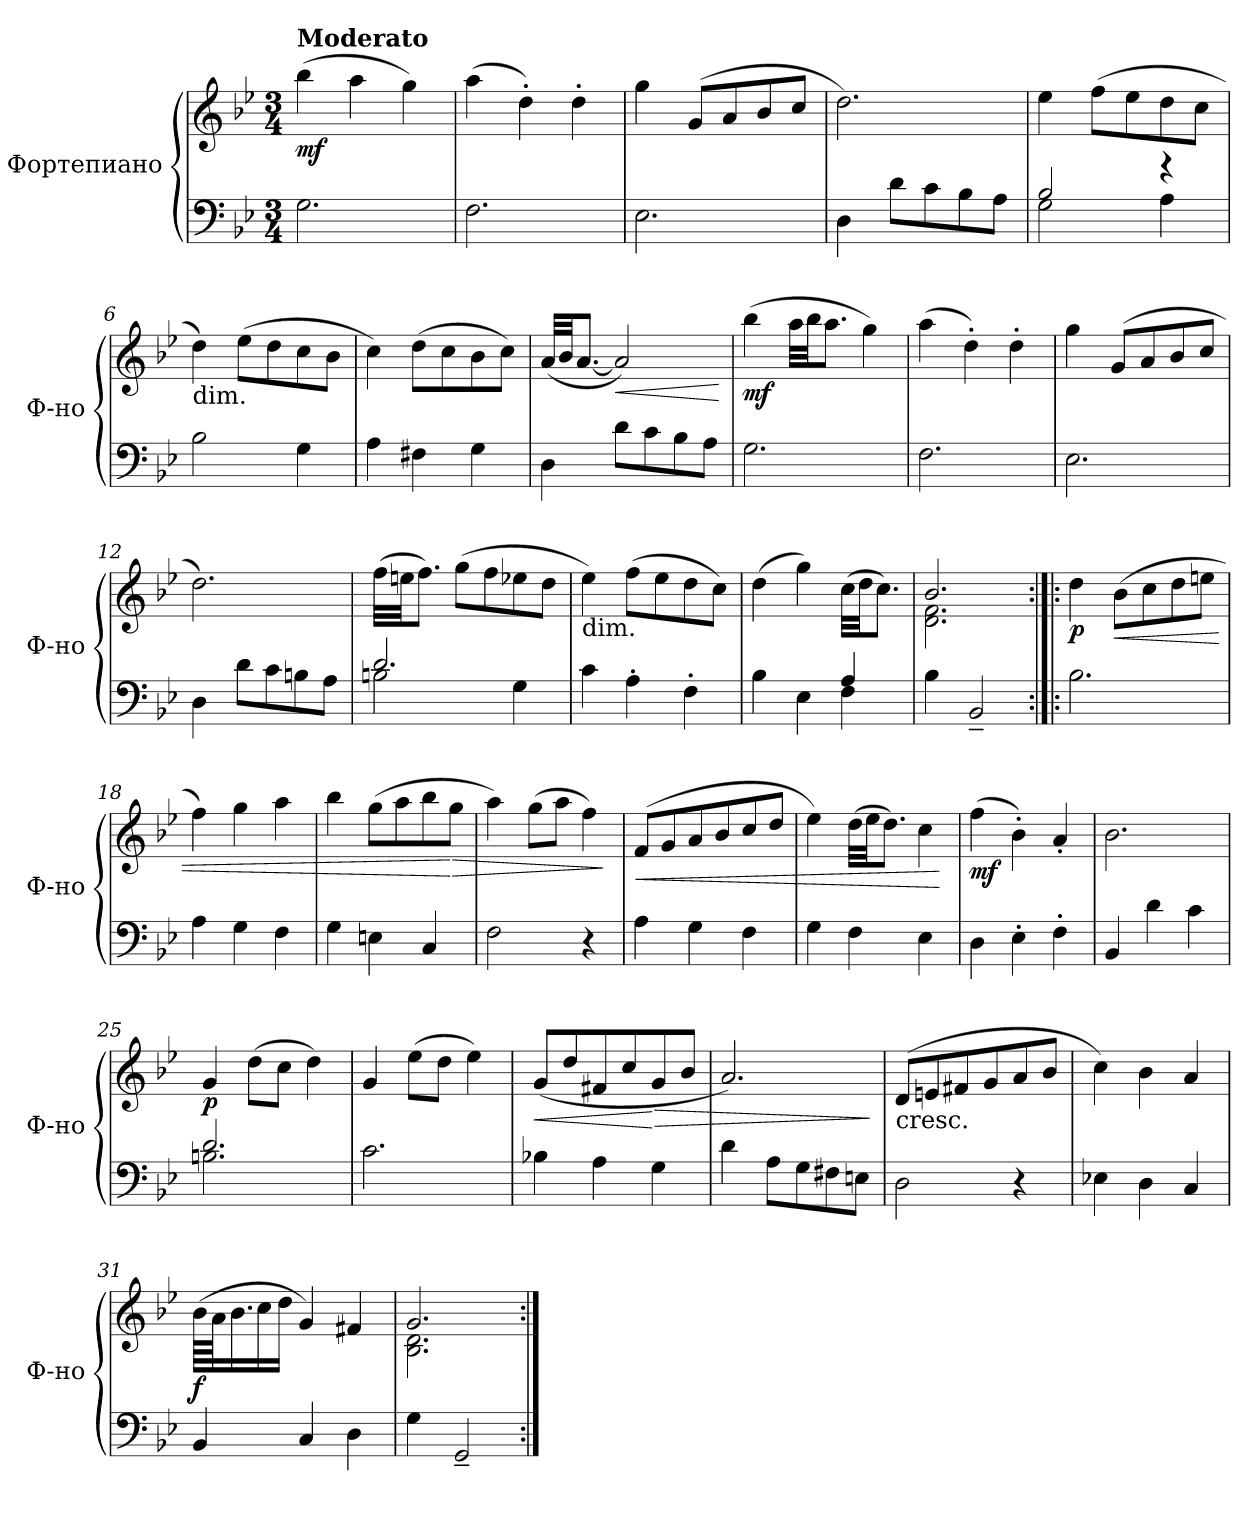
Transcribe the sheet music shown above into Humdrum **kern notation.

**kern	**kern	**dynam
*part1	*part1	*part1
*staff2	*staff1	*staff1/2
*I"Фортепиано	*	*
*I'Ф-но	*	*
*clefF4	*clefG2	*
*k[b-e-]	*k[b-e-]	*
*M3/4	*M3/4	*
=1	=1	=1
!	!LO:TX:a:B:t=Moderato	!
!	!	!LO:DY:b
2.G<\	(>4bb-\	mf
.	4aa\	.
.	4gg\)	.
=2	=2	=2
2.F\	(>4aa\	.
.	4dd'\)	.
.	4dd'\	.
=3	=3	=3
2.E-\	4gg\	.
.	(>8g/L	.
.	8a/	.
.	8b-/	.
.	8cc/J	.
=4	=4	=4
4D\	2.dd\)	.
8d<\L	.	.
8c\	.	.
8B-\	.	.
8A\J	.	.
=5	=5	=5
*^	*	*
2B-/	2G<\	4ee-\	.
.	.	(>8ff\L	.
.	.	8ee-\	.
4r	4A<\	8dd\	.
.	.	8cc\J	.
*v	*v	*	*
=6	=6	=6
!	!LO:TX:b:t=dim.	!
2B-\	4dd\)	.
.	(>8ee-\L	.
.	8dd\	.
4G<\	8cc\	.
.	8b-\J	.
=7	=7	=7
4A<\	4cc\)	.
4F#X<\	(>8dd\L	.
.	8cc\	.
4G\	8b-\	.
.	8cc\J)	.
=8	=8	=8
4D\	(<32a/LLL	.
.	32b-/JJ	.
.	[8.a/J	.
!	!	!LO:HP:b
8d<\L	2a/])	<
8c\	.	.
8B-\	.	.
8A\J	.	.
.	.	[
=9	=9	=9
!	!	!LO:DY:b
2.G<\	(>4bb-\	mf
.	32aa\LLL	.
.	32bb-\JJ	.
.	8.aa\J	.
.	4gg\)	.
=10	=10	=10
2.F\	(>4aa\	.
.	4dd'\)	.
.	4dd'\	.
=11	=11	=11
2.E-\	4gg\	.
.	(>8g/L	.
.	8a/	.
.	8b-/	.
.	8cc/J	.
=12	=12	=12
4D\	2.dd\)	.
8d\L	.	.
8c\	.	.
8Bn\	.	.
8A\J	.	.
=13	=13	=13
*^	*	*
2.d/	2Bn<\	(>32ff\LLL	.
.	.	32een\JJ	.
.	.	8.ff\J)	.
.	.	(>8gg\L	.
.	.	8ff\	.
.	4G\	8ee-X\	.
.	.	8dd\J	.
*v	*v	*	*
=14	=14	=14
!	!LO:TX:b:t=dim.	!
4c<\	4ee-\)	.
4A<'\	(>8ff\L	.
.	8ee-\	.
4F'\	8dd\	.
.	8cc\J)	.
=15	=15	=15
*^	*	*
4B-<\	2ryy	(>4dd\	.
4E-\	.	4gg\)	.
4A/	4F\	(>32cc\LLL	.
.	.	32dd\JJ	.
.	.	8.cc\J)	.
*v	*v	*	*
=16	=16	=16
*	*^	*
4B-\	2.b-/	2.d\ 2.f\	.
2BB-~/	.	.	.
*	*v	*v	*
=17:|!|:	=17:|!|:	=17:|!|:
!	!	!LO:DY:b
2.B-<\	4dd\	p
!	!	!LO:HP:b
.	(>8b-\L	<
.	8cc\	.
.	8dd\	.
.	8een\J	.
=18	=18	=18
4A<\	4ff\)	.
4G\	4gg\	.
4F\	4aa\	.
=19	=19	=19
4G<\	4bb-\	.
4En\	(>8gg\L	.
.	8aa\	.
4C/	8bb-\	.
!	!	!LO:HP:n=1:b
.	8gg\J	[ >
=20	=20	=20
2F\	4aa\)	.
.	(>8gg\L	.
.	8aa\J	.
4r	4ff\)	.
.	.	]
=21	=21	=21
!	!	!LO:HP:b
4A\	(>8f/L	<
.	8g/	.
4G\	8a/	.
.	8b-/	.
4F\	8cc/	.
.	8dd/J	.
=22	=22	=22
4G\	4ee-\)	.
4F\	(>32dd\LLL	.
.	32ee-\JJ	.
.	8.dd\J)	.
4E-\	4cc\	.
.	.	[
=23	=23	=23
!	!	!LO:DY:b
4D\	(>4ff\	mf
4E-'\	4b-'\)	.
4F'\	4a'/	.
=24	=24	=24
4BB-/	2.b-\	.
4d\	.	.
4c\	.	.
=25	=25	=25
*^	*	*
!	!	!	!LO:DY:b
2.d/	2.Bn<\	4g/	p
.	.	(>8dd\L	.
.	.	8cc\J	.
.	.	4dd\)	.
*v	*v	*	*
=26	=26	=26
2.c\	4g/	.
.	(>8ee-\L	.
.	8dd\J	.
.	4ee-\)	.
=27	=27	=27
!	!	!LO:HP:b
4B-X<\	(<8g/L	<
.	8dd/	.
4A\	8f#X/	.
.	8cc/	.
!	!	!LO:HP:n=1:b
4G\	8g/	[ >
.	8b-/J	.
=28	=28	=28
4d<\	2.a/)	.
8A<\L	.	.
8G\	.	.
8F#X\	.	.
8En\J	.	.
.	.	]
=29	=29	=29
!	!LO:TX:b:t=cresc.	!
2D\	(>8d/L	.
.	8en/	.
.	8f#X/	.
.	8g/	.
4r	8a/	.
.	8b-/J	.
=30	=30	=30
4E-X<\	4cc\)	.
4D\	4b-\	.
4C/	4a/	.
=31	=31	=31
!	!	!LO:DY:b
4BB-</	(>64b-\LLLL	f
.	64a\JJ	.
.	16.b-\	.
.	16cc\	.
.	16dd\JJ	.
4C</	4g/)	.
4D\	4f#X/	.
=32	=32	=32
*	*^	*
4G\	2.g/	2.B-\ 2.d\	.
2GG~/	.	.	.
*	*v	*v	*
=:|!	=:|!	=:|!
*-	*-	*-
